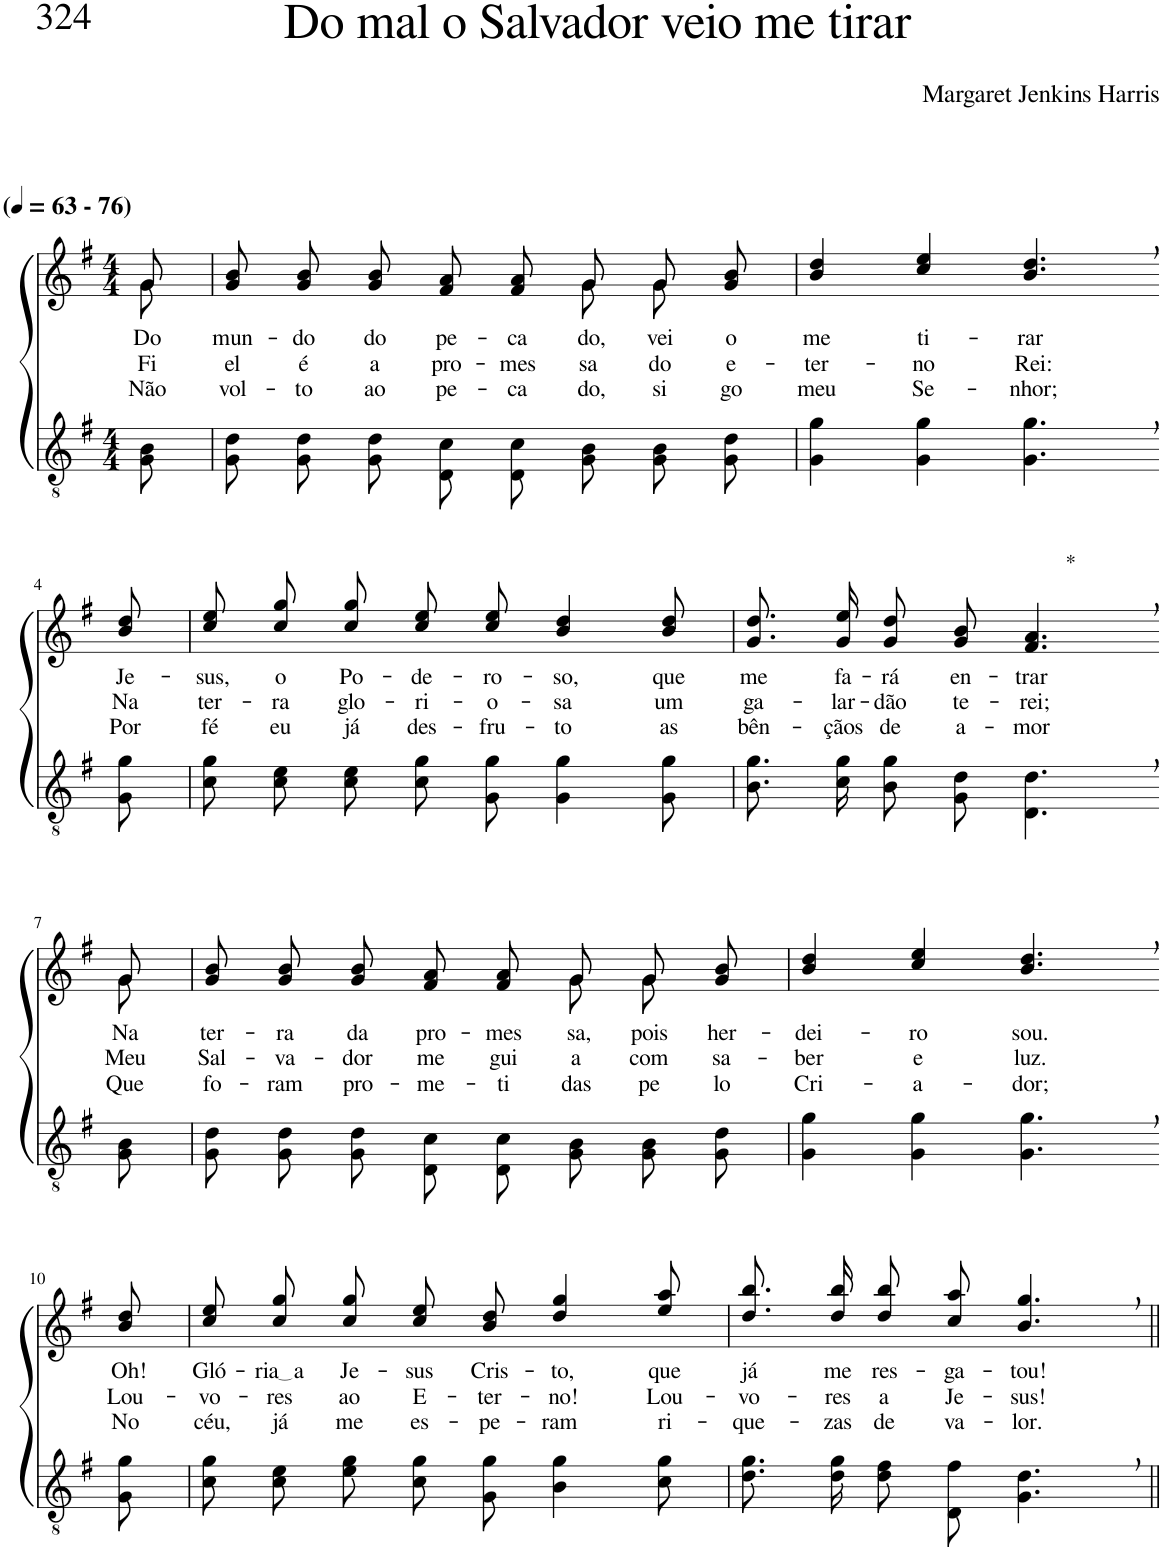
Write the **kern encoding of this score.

**kern	**kern	**text	**text	**text
*part2	*part1	*part1	*part1	*part1
*staff2	*staff1	*staff1	*staff1	*staff1
*I"Parte III e IV	*I"Parte I e II	*	*	*
*clefGv2	*clefG2	*	*	*
*Trd4c7	*Trd4c7	*	*	*
*k[f#]	*k[f#]	*	*	*
*M4/4	*M4/4	*	*	*
*MM63	*MM63	*	*	*
=1	=1	=1	=1	=1
*	*^	*	*	*
!	!LO:TX:a:B:t=(	!	!	!	!
!	!LO:TX:a:B:t=- 76)	!	!	!	!
!	!	!	!LO:LY:b	!LO:LY:b	!LO:LY:b
8G\ 8B\	8g/	8g\	Do	Fi-	Não
=2	=2	=2	=2	=2	=2
!	!	!	!LO:LY:b	!LO:LY:b	!LO:LY:b
8G\ 8d\L	8g/ 8b/L	8ryy	mun-	-el	vol-
!	!	!	!LO:LY:b	!LO:LY:b	!LO:LY:b
*	*v	*v	*	*	*
8G\ 8d\J	8g/ 8b/J	-do	é	-to
!	!	!LO:LY:b	!LO:LY:b	!LO:LY:b
8G/ 8d/L	8g/ 8b/L	do	a	ao
!	!	!LO:LY:b	!LO:LY:b	!LO:LY:b
8D/ 8c/J	8f#/ 8a/J	pe-	pro-	pe-
!	!	!LO:LY:b	!LO:LY:b	!LO:LY:b
8D/ 8c/L	8f#/ 8a/L	-ca-	-mes-	-ca-
*	*^	*	*	*
!	!	!	!LO:LY:b	!LO:LY:b	!LO:LY:b
8G/ 8B/J	8g/J	8g\L	do,	-sa	-do,
!	!	!	!LO:LY:b	!LO:LY:b	!LO:LY:b
8G\ 8B\L	8g/L	8g\J	vei-	do	si-
!	!	!	!LO:LY:b	!LO:LY:b	!LO:LY:b
8G\ 8d\J	8g/ 8b/J	8ryy	-o	e-	go
=3	=3	=3	=3	=3	=3
!	!	!	!LO:LY:b	!LO:LY:b	!LO:LY:b
*	*v	*v	*	*	*
4G\ 4g\	4b/ 4dd/	me	-ter-	meu
!	!	!LO:LY:b	!LO:LY:b	!LO:LY:b
4G\ 4g\	4cc/ 4ee/	ti-	-no	Se-
!	!	!LO:LY:b	!LO:LY:b	!LO:LY:b
4.G\, 4.g\,	4.b/, 4.dd/,	-rar	Rei:	-nhor;
!!LO:LB:g=z
=4-	=4-	=4-	=4-	=4-
!	!	!LO:LY:b	!LO:LY:b	!LO:LY:b
8G\ 8g\	8b/ 8dd/	Je-	Na	Por
=5	=5	=5	=5	=5
!	!	!LO:LY:b	!LO:LY:b	!LO:LY:b
8c\ 8g\L	8cc\ 8ee\L	-sus,	ter-	fé
!	!	!LO:LY:b	!LO:LY:b	!LO:LY:b
8c\ 8e\J	8cc\ 8gg\J	o	-ra	eu
!	!	!LO:LY:b	!LO:LY:b	!LO:LY:b
8c\ 8e\L	8cc\ 8gg\L	Po-	glo-	já
!	!	!LO:LY:b	!LO:LY:b	!LO:LY:b
8c\ 8g\J	8cc\ 8ee\J	-de-	-ri-	des-
!	!	!LO:LY:b	!LO:LY:b	!LO:LY:b
8G\ 8g\	8cc/ 8ee/	-ro-	-o-	-fru-
!	!	!LO:LY:b	!LO:LY:b	!LO:LY:b
4G\ 4g\	4b/ 4dd/	-so,	-sa	-to
!	!	!LO:LY:b	!LO:LY:b	!LO:LY:b
8G\ 8g\	8b/ 8dd/	que	um	as
=6	=6	=6	=6	=6
!	!	!LO:LY:b	!LO:LY:b	!LO:LY:b
8.B\ 8.g\L	8.g\ 8.dd\L	me	ga-	bên-
!	!	!LO:LY:b	!LO:LY:b	!LO:LY:b
16c\ 16g\Jk	16g\ 16ee\Jk	fa-	-lar-	-çãos
!	!	!LO:LY:b	!LO:LY:b	!LO:LY:b
8B\ 8g\L	8g/ 8dd/L	-rá	-dão	de
!	!	!LO:LY:b	!LO:LY:b	!LO:LY:b
8G\ 8d\J	8g/ 8b/J	en-	te-	a-
!	!LO:TX:a:t=*	!	!	!
!	!	!LO:LY:b	!LO:LY:b	!LO:LY:b
4.D\, 4.d\,	4.f#/, 4.a/,	-trar	-rei;	-mor
!!LO:LB:g=z
=7-	=7-	=7-	=7-	=7-
*	*^	*	*	*
!	!	!	!LO:LY:b	!LO:LY:b	!LO:LY:b
8G\ 8B\	8g/	8g\	Na	Meu	-Que
=8	=8	=8	=8	=8	=8
!	!	!	!LO:LY:b	!LO:LY:b	!LO:LY:b
8G\ 8d\L	8g/ 8b/L	8ryy	ter-	Sal-	fo-
!	!	!	!LO:LY:b	!LO:LY:b	!LO:LY:b
*	*v	*v	*	*	*
8G\ 8d\J	8g/ 8b/J	-ra	-va-	-ram
!	!	!LO:LY:b	!LO:LY:b	!LO:LY:b
8G/ 8d/L	8g/ 8b/L	da	-dor	pro-
!	!	!LO:LY:b	!LO:LY:b	!LO:LY:b
8D/ 8c/J	8f#/ 8a/J	pro-	me	-me-
!	!	!LO:LY:b	!LO:LY:b	!LO:LY:b
8D/ 8c/L	8f#/ 8a/L	-mes-	gui-	-ti-
*	*^	*	*	*
!	!	!	!LO:LY:b	!LO:LY:b	!LO:LY:b
8G/ 8B/J	8g/J	8g\L	-sa,	-a	-das
!	!	!	!LO:LY:b	!LO:LY:b	!LO:LY:b
8G\ 8B\L	8g/L	8g\J	pois	com	pe-
!	!	!	!LO:LY:b	!LO:LY:b	!LO:LY:b
8G\ 8d\J	8g/ 8b/J	8ryy	her-	sa-	-lo
=9	=9	=9	=9	=9	=9
!	!	!	!LO:LY:b	!LO:LY:b	!LO:LY:b
*	*v	*v	*	*	*
4G\ 4g\	4b/ 4dd/	-dei-	-ber	Cri-
!	!	!LO:LY:b	!LO:LY:b	!LO:LY:b
4G\ 4g\	4cc/ 4ee/	-ro	e	-a-
!	!	!LO:LY:b	!LO:LY:b	!LO:LY:b
4.G\, 4.g\,	4.b/, 4.dd/,	sou.	luz.	-dor;
!!LO:LB:g=z
=10-	=10-	=10-	=10-	=10-
!	!	!LO:LY:b	!LO:LY:b	!LO:LY:b
8G\ 8g\	8b/ 8dd/	Oh!	Lou-	No
=11	=11	=11	=11	=11
!	!	!LO:LY:b	!LO:LY:b	!LO:LY:b
8c\ 8g\L	8cc\ 8ee\L	Gló-	-vo-	céu,
!	!	!LO:LY:b	!LO:LY:b	!LO:LY:b
8c\ 8e\J	8cc\ 8gg\J	ria a	-res	já
!	!	!LO:LY:b	!LO:LY:b	!LO:LY:b
8e\ 8g\L	8cc\ 8gg\L	Je-	ao	me
!	!	!LO:LY:b	!LO:LY:b	!LO:LY:b
8c\ 8g\J	8cc\ 8ee\J	-sus	E-	es-
!	!	!LO:LY:b	!LO:LY:b	!LO:LY:b
8G\ 8g\	8b/ 8dd/	Cris-	-ter-	-pe-
!	!	!LO:LY:b	!LO:LY:b	!LO:LY:b
4B\ 4g\	4dd/ 4gg/	-to,	-no!	-ram
!	!	!LO:LY:b	!LO:LY:b	!LO:LY:b
8c\ 8g\	8ee/ 8aa/	que	Lou-	ri-
=12	=12	=12	=12	=12
!	!	!LO:LY:b	!LO:LY:b	!LO:LY:b
8.d\ 8.g\L	8.dd\ 8.bb\L	já	-vo-	-que-
!	!	!LO:LY:b	!LO:LY:b	!LO:LY:b
16d\ 16g\Jk	16dd\ 16bb\Jk	me	-res	-zas
!	!	!LO:LY:b	!LO:LY:b	!LO:LY:b
8d\ 8f#\L	8dd\ 8bb\L	res-	a	de
!	!	!LO:LY:b	!LO:LY:b	!LO:LY:b
8D\ 8f#\J	8cc\ 8aa\J	-ga-	Je-	va-
!	!	!LO:LY:b	!LO:LY:b	!LO:LY:b
4.G\, 4.d\,	4.b/, 4.gg/,	-tou!	-sus!	-lor.
=||	=||	=||	=||	=||
*-	*-	*-	*-	*-
